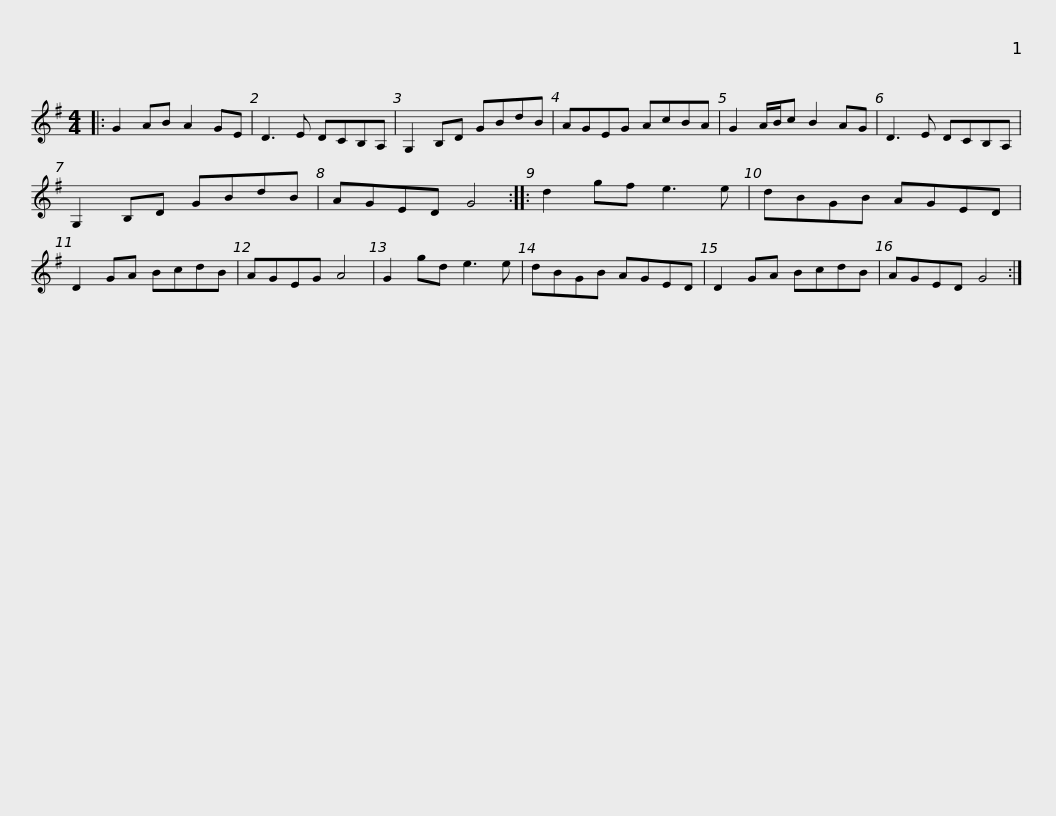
X:1
L:1/8
M:4/4
I:linebreak $
K:G
V:1 treble
V:1
|: G2 AB A2 GE | D3 E DCB,A, | G,2 B,D GBdB | AGEG AcBA | G2 A/B/c B2 AG |$ %5
 D3 E DCB,A, | G,2 B,D GBdB | AGED G4 :: d2 gf e3 e | dBGB AGED | %10
 D2 GA BcdB |$ AGEG A4 | G2 gd e3 e | dBGB AGED | D2 GA BcdB | %15
 AGED G4 :| %16
